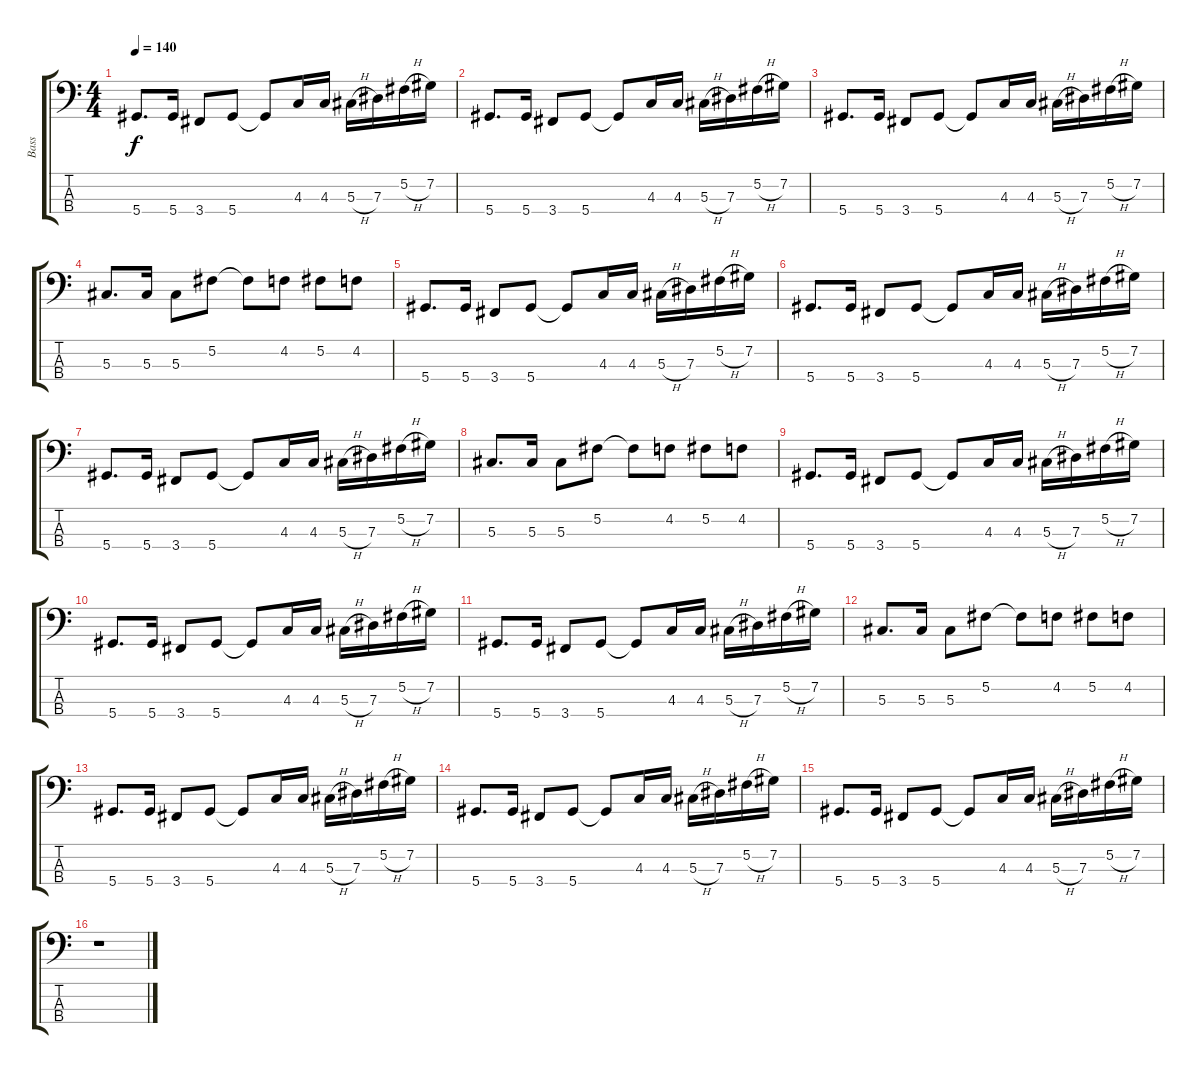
\track ("Bass" "Bass") {instrument electricbassfinger}
\staff {score tabs}
\tuning (Gb2 Db2 Ab1 Eb1) {hide}
\ts (4 4)
\tempo 140
\clef f4
\ks c
5.4.8{d dy f} 5.4.16 3.4.8 5.4.8 5.4{t}.8 4.3.16 4.3.16 5.3{h}.16 7.3.16 5.2{h}.16 7.2.16 |
5.4.8{d} 5.4.16 3.4.8 5.4.8 5.4{t}.8 4.3.16 4.3.16 5.3{h}.16 7.3.16 5.2{h}.16 7.2.16 |
5.4.8{d} 5.4.16 3.4.8 5.4.8 5.4{t}.8 4.3.16 4.3.16 5.3{h}.16 7.3.16 5.2{h}.16 7.2.16 |
5.3.8{d} 5.3.16 5.3.8 5.2.8 5.2{t}.8 4.2.8 5.2.8 4.2.8 |
5.4.8{d} 5.4.16 3.4.8 5.4.8 5.4{t}.8 4.3.16 4.3.16 5.3{h}.16 7.3.16 5.2{h}.16 7.2.16 |
5.4.8{d} 5.4.16 3.4.8 5.4.8 5.4{t}.8 4.3.16 4.3.16 5.3{h}.16 7.3.16 5.2{h}.16 7.2.16 |
5.4.8{d} 5.4.16 3.4.8 5.4.8 5.4{t}.8 4.3.16 4.3.16 5.3{h}.16 7.3.16 5.2{h}.16 7.2.16 |
5.3.8{d} 5.3.16 5.3.8 5.2.8 5.2{t}.8 4.2.8 5.2.8 4.2.8 |
5.4.8{d} 5.4.16 3.4.8 5.4.8 5.4{t}.8 4.3.16 4.3.16 5.3{h}.16 7.3.16 5.2{h}.16 7.2.16 |
5.4.8{d} 5.4.16 3.4.8 5.4.8 5.4{t}.8 4.3.16 4.3.16 5.3{h}.16 7.3.16 5.2{h}.16 7.2.16 |
5.4.8{d} 5.4.16 3.4.8 5.4.8 5.4{t}.8 4.3.16 4.3.16 5.3{h}.16 7.3.16 5.2{h}.16 7.2.16 |
5.3.8{d} 5.3.16 5.3.8 5.2.8 5.2{t}.8 4.2.8 5.2.8 4.2.8 |
5.4.8{d} 5.4.16 3.4.8 5.4.8 5.4{t}.8 4.3.16 4.3.16 5.3{h}.16 7.3.16 5.2{h}.16 7.2.16 |
5.4.8{d} 5.4.16 3.4.8 5.4.8 5.4{t}.8 4.3.16 4.3.16 5.3{h}.16 7.3.16 5.2{h}.16 7.2.16 |
5.4.8{d} 5.4.16 3.4.8 5.4.8 5.4{t}.8 4.3.16 4.3.16 5.3{h}.16 7.3.16 5.2{h}.16 7.2.16 |
r.1
